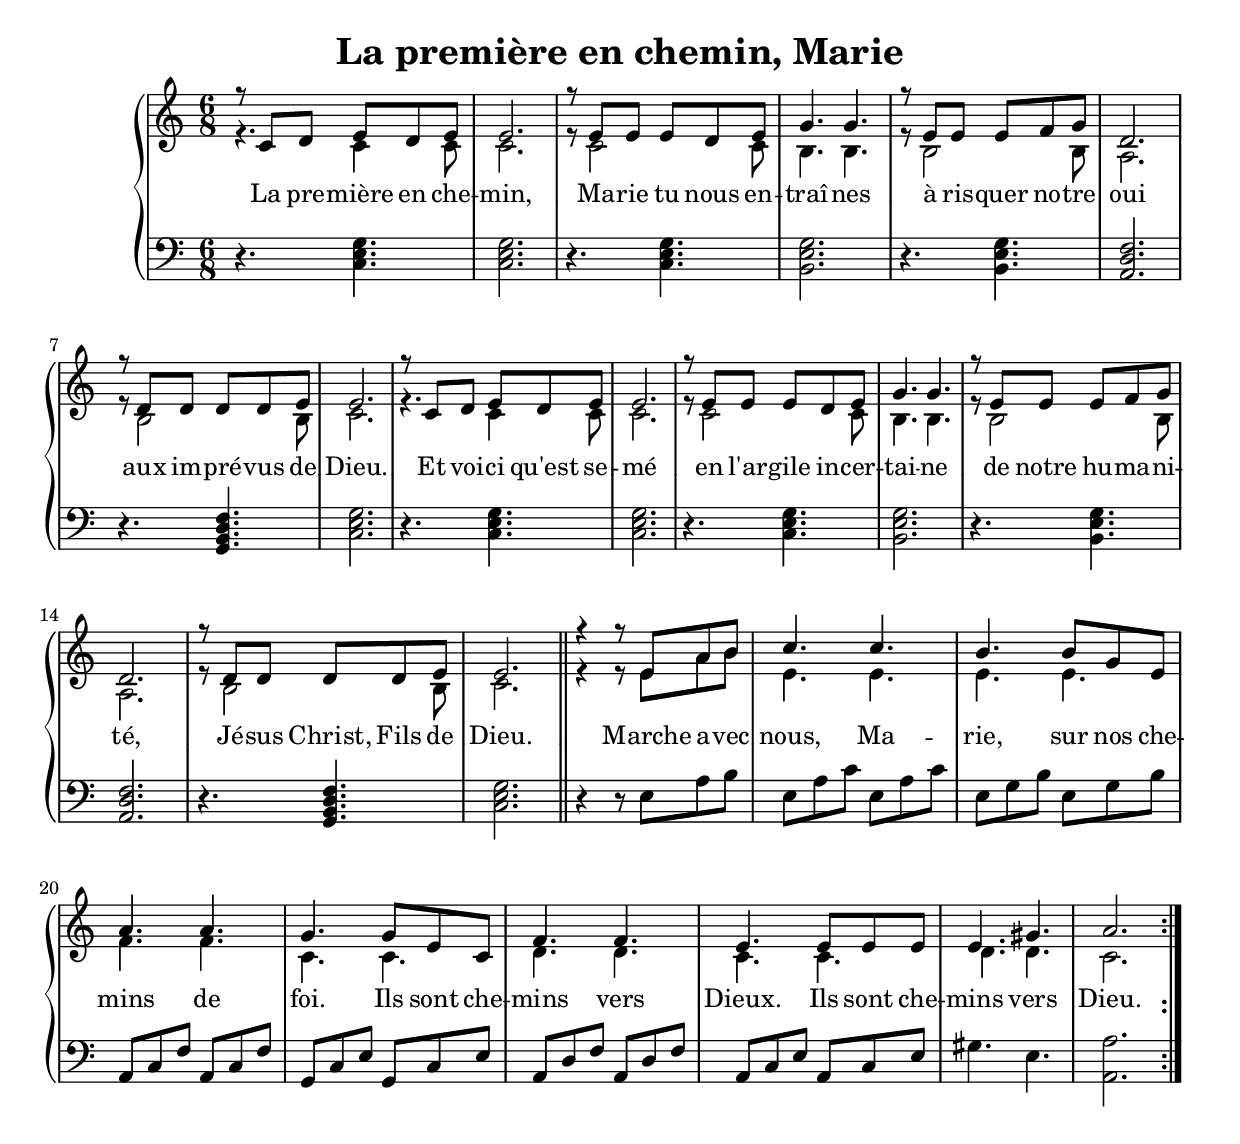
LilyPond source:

singer = {
    r8 c d e d e
    e2.
    r8 e e e d e
    g4. g4.
    r8 e e e f g
    d2.
    r8 d d d d e
    e2.
    r8 c d e d e
    e2.
    r8 e e e d e
    g4. g4.
    r8 e e e f g
    d2.
    r8 d d d d e
    e2. \bar "||"

    r4 r8 e a b
    c4. c4.
    b4. b8 g e
    a4. a4.
    g4. g8 e c
    f4. f4.
    e4. e8 e e
    e4. gis4.
    a2.
}

lyr = \lyricmode{
  La pre -- mière en che --
  min,
  Ma -- rie tu nous en --
  traî -- nes
  à ris -- quer no -- tre "oui"
  aux im -- pré -- vus de
  Dieu.
  Et voi -- ci qu'est se --
  mé
  en l'ar -- gile in -- cer --
  tai -- ne
  de notre hu -- ma -- ni --
  té,
  Jé -- sus Christ, Fils de
  Dieu.

  Marche a -- vec
  nous, Ma --
  rie, sur nos che --
  mins de
  foi. Ils sont che --
  mins vers
  Dieux. Ils sont che --
  mins vers Dieu.
  Gloire à Dieu
  au plus haut des cieux,
  paix sur la terre aux
  hom -- mes qu'il ai -- me,
  gloire à Dieu
  au plus haut des cieux,
  paix sur la ter -- re,
  joie de l'u -- ni -- vers !
}

upper = {
  \key c \major
  \time 6/8
  \relative c' \repeat volta 2 {
  \clef treble
    <<
      \new Voice = "singer" {
      \voiceOne \singer
    } \new Voice {
      \voiceTwo
      r4. c,4 c8
      c2.
      r8 c2 c8
      b4. b4.
      r8 b2 b8
      a2.
      r8 b2 b8
      c2.
      r4. c4 c8
      c2.
      r8 c2 c8
      b4. b4.
      r8 b2 b8
      a2.
      r8 b2 b8
      c2.

      r4 r8 e a b
      e,4. e4.
      e4. e4.
      f4. f4.
      c4. c4.
      d4. d4.
      c4. c4.
      d4. d4.
      c2.
    } >>
  }
}

lower = {
  \key c \major
  \time 6/8
  \clef bass
  \relative c' {
    r4. <c, e g>4.
    <c e g>2.
    r4. <c e g>4.
    <b e g>2.
    r4. <b e g>4.
    <a d f>2.
    r4. <g b d f>4.
    <c e g>2.
    r4. <c e g>4.
    <c e g>2.
    r4. <c e g>4.
    <b e g>2.
    r4. <b e g>4.
    <a d f>2.
    r4. <g b d f>4.
    <c e g>2.

    r4 r8 e a b
    e, a c e, a c
    e, g b e, g b
    a, c f a, c f
    g, c e g, c e
    a, d f a, d f
    a, c e a, c e
    gis4. e4.
    <a, a'>2.

  }
}

\book {
\header {
    title = "La première en chemin, Marie"
}

\score {
  \new GrandStaff <<
    \new Staff = "upper" \upper
    \new Lyrics \lyricsto "singer" \lyr
    \new Staff = "lower" \lower
  >>
  \layout {
    \context {
      \GrandStaff
      \accepts "Lyrics"
    }
    \context {
      \Lyrics
      \consists "Bar_engraver"
    }
  }
  \midi { }
}
}
